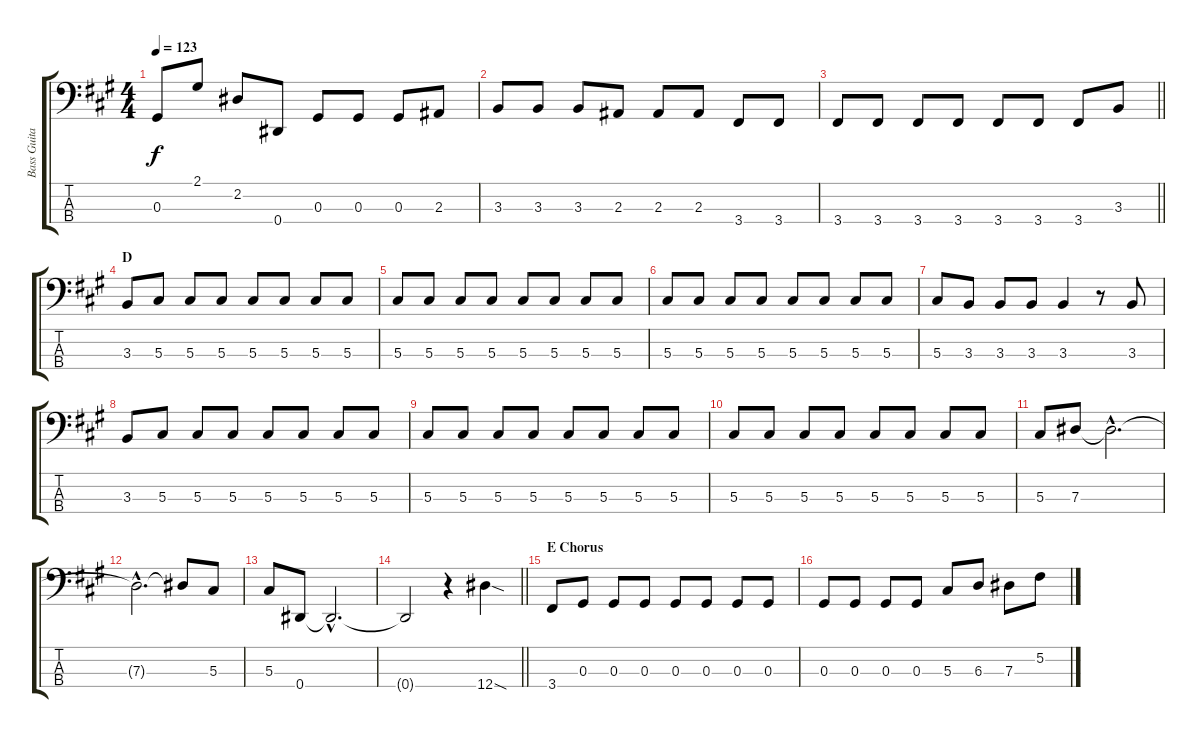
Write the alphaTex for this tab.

\track ("Bass Guitar" "Bass Guita") {instrument electricbassfinger}
\staff {score tabs}
\tuning (Gb2 Db2 Ab1 Eb1) {hide}
\ts (4 4)
\tempo 123
\clef f4
\ks a
0.3.8{dy f} 2.1.8 2.2.8 0.4.8 0.3.8 0.3.8 0.3.8 2.3.8 |
3.3.8 3.3.8 3.3.8 2.3.8 2.3.8 2.3.8 3.4.8 3.4.8 |
\barLineRight lightlight
3.4.8 3.4.8 3.4.8 3.4.8 3.4.8 3.4.8 3.4.8 3.3.8 |
\section ("" "D")
3.3.8 5.3.8 5.3.8 5.3.8 5.3.8 5.3.8 5.3.8 5.3.8 |
5.3.8 5.3.8 5.3.8 5.3.8 5.3.8 5.3.8 5.3.8 5.3.8 |
5.3.8 5.3.8 5.3.8 5.3.8 5.3.8 5.3.8 5.3.8 5.3.8 |
5.3.8 3.3.8 3.3.8 3.3.8 3.3.4 r.8 3.3.8 |
3.3.8 5.3.8 5.3.8 5.3.8 5.3.8 5.3.8 5.3.8 5.3.8 |
5.3.8 5.3.8 5.3.8 5.3.8 5.3.8 5.3.8 5.3.8 5.3.8 |
5.3.8 5.3.8 5.3.8 5.3.8 5.3.8 5.3.8 5.3.8 5.3.8 |
5.3.8 7.3.8 7.3{hac t}.2{d} |
7.3{hac t}.2{d} 7.3{t}.8 5.3.8 |
5.3.8 0.4.8 0.4{hac t}.2{d} |
\barLineRight lightlight
0.4{t}.2 r.4 12.4{sod}.4 |
\section ("" "E Chorus")
3.4.8 0.3.8 0.3.8 0.3.8 0.3.8 0.3.8 0.3.8 0.3.8 |
0.3.8 0.3.8 0.3.8 0.3.8 5.3.8 6.3.8 7.3.8 5.2.8
